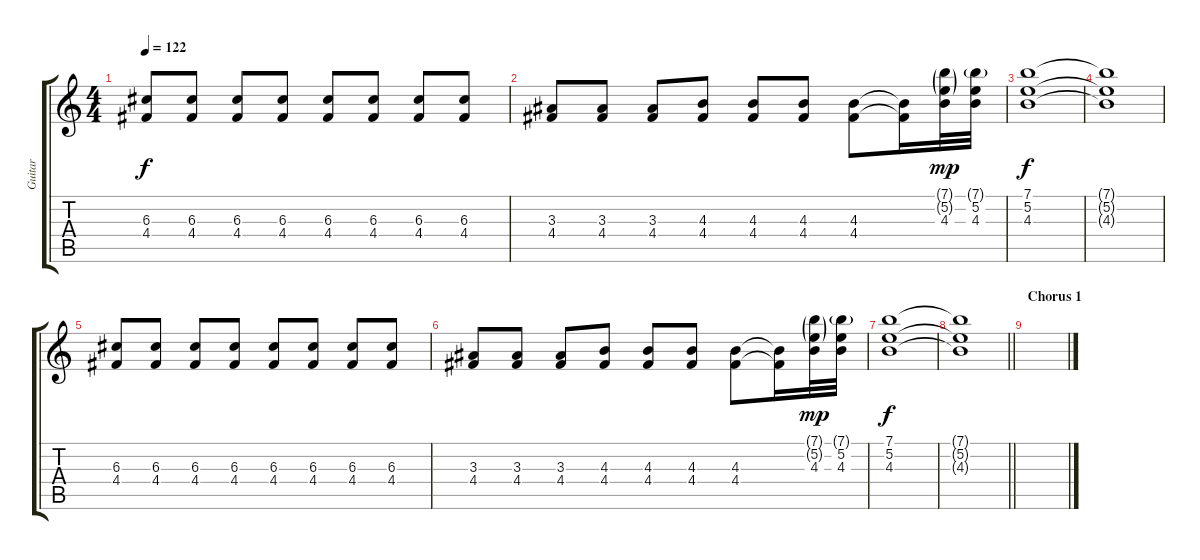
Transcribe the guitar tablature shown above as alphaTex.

\track ("Guitar" "Guitar") {instrument overdrivenguitar}
\staff {score tabs}
\tuning (E4 B3 G3 D3 A2 E2) {hide}
\ts (4 4)
\tempo 122
\clef g2
\ks c
(6.3 4.4).8{dy f} (6.3 4.4).8 (6.3 4.4).8 (6.3 4.4).8 (6.3 4.4).8 (6.3 4.4).8 (6.3 4.4).8 (6.3 4.4).8 |
(3.3 4.4).8 (3.3 4.4).8 (3.3 4.4).8 (4.3 4.4).8 (4.3 4.4).8 (4.3 4.4).8 (4.3 4.4).8 (4.3{t} 4.4{t}).16 (7.1{g} 5.2{g} 4.3).32{dy mp} (7.1{g} 5.2 4.3).32 |
(7.1 5.2 4.3).1{dy f} |
(7.1{t} 5.2{t} 4.3{t}).1 |
(6.3 4.4).8 (6.3 4.4).8 (6.3 4.4).8 (6.3 4.4).8 (6.3 4.4).8 (6.3 4.4).8 (6.3 4.4).8 (6.3 4.4).8 |
(3.3 4.4).8 (3.3 4.4).8 (3.3 4.4).8 (4.3 4.4).8 (4.3 4.4).8 (4.3 4.4).8 (4.3 4.4).8 (4.3{t} 4.4{t}).16 (7.1{g} 5.2{g} 4.3).32{dy mp} (7.1{g} 5.2 4.3).32 |
(7.1 5.2 4.3).1{dy f} |
\barLineRight lightlight
(7.1{t} 5.2{t} 4.3{t}).1 |
\section ("" "Chorus 1")
